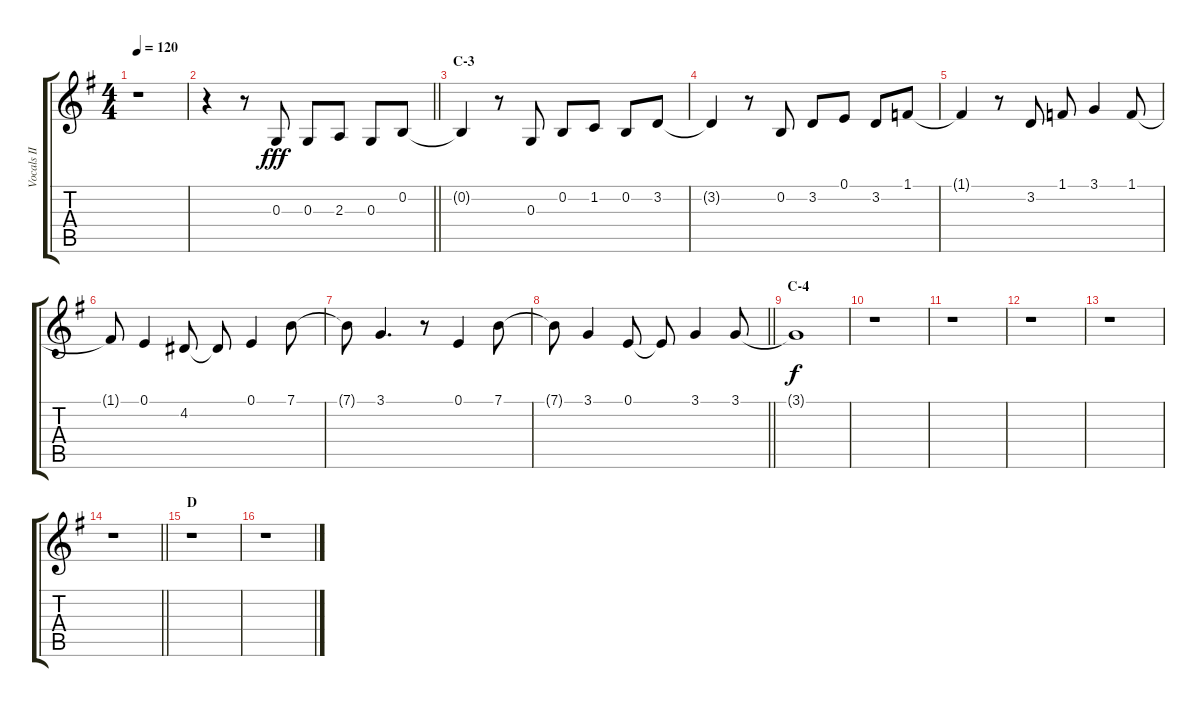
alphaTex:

\track ("Vocals II" "Vocals II") {instrument voiceoohs}
\staff {score tabs}
\tuning (E4 B3 G3 D3 A2 E2) {hide}
\ts (4 4)
\tempo 120
\clef g2
\ks g
r.1{dy fff} |
\barLineRight lightlight
r.4 r.8 0.3.8 0.3.8 2.3.8 0.3.8 0.2.8 |
\section ("" "C-3")
0.2{t}.4 r.8 0.3.8 0.2.8 1.2.8 0.2.8 3.2.8 |
3.2{t}.4 r.8 0.2.8 3.2.8 0.1.8 3.2.8 1.1.8 |
1.1{t}.4 r.8 3.2.8 1.1.8 3.1.4 1.1.8 |
1.1{t}.8 0.1.4 4.2.8 4.2{t}.8 0.1.4 7.1.8 |
7.1{t}.8 3.1.4{d} r.8 0.1.4 7.1.8 |
\barLineRight lightlight
7.1{t}.8 3.1.4 0.1.8 0.1{t}.8 3.1.4 3.1.8 |
\section ("" "C-4")
3.1{t}.1{dy f} |
r.1 |
r.1 |
r.1 |
r.1 |
\barLineRight lightlight
r.1 |
\section ("" "D")
r.1 |
r.1
